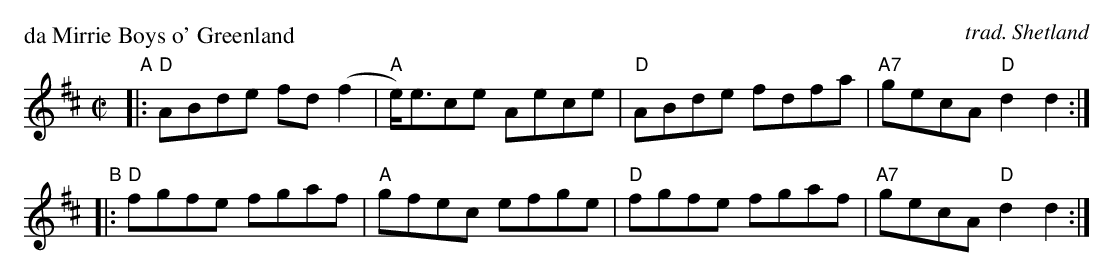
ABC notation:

X:1
P: da Mirrie Boys o' Greenland
O: trad. Shetland
M: C|
L: 1/8
K: D
"A"|: "D"ABde fd(f2 | "A"e)<ece Aece | "D"ABde fdfa | "A7"gecA "D"d2d2 :|
"B"|: "D"fgfe fgaf | "A"gfec efge | "D"fgfe fgaf | "A7"gecA "D"d2d2 :|
